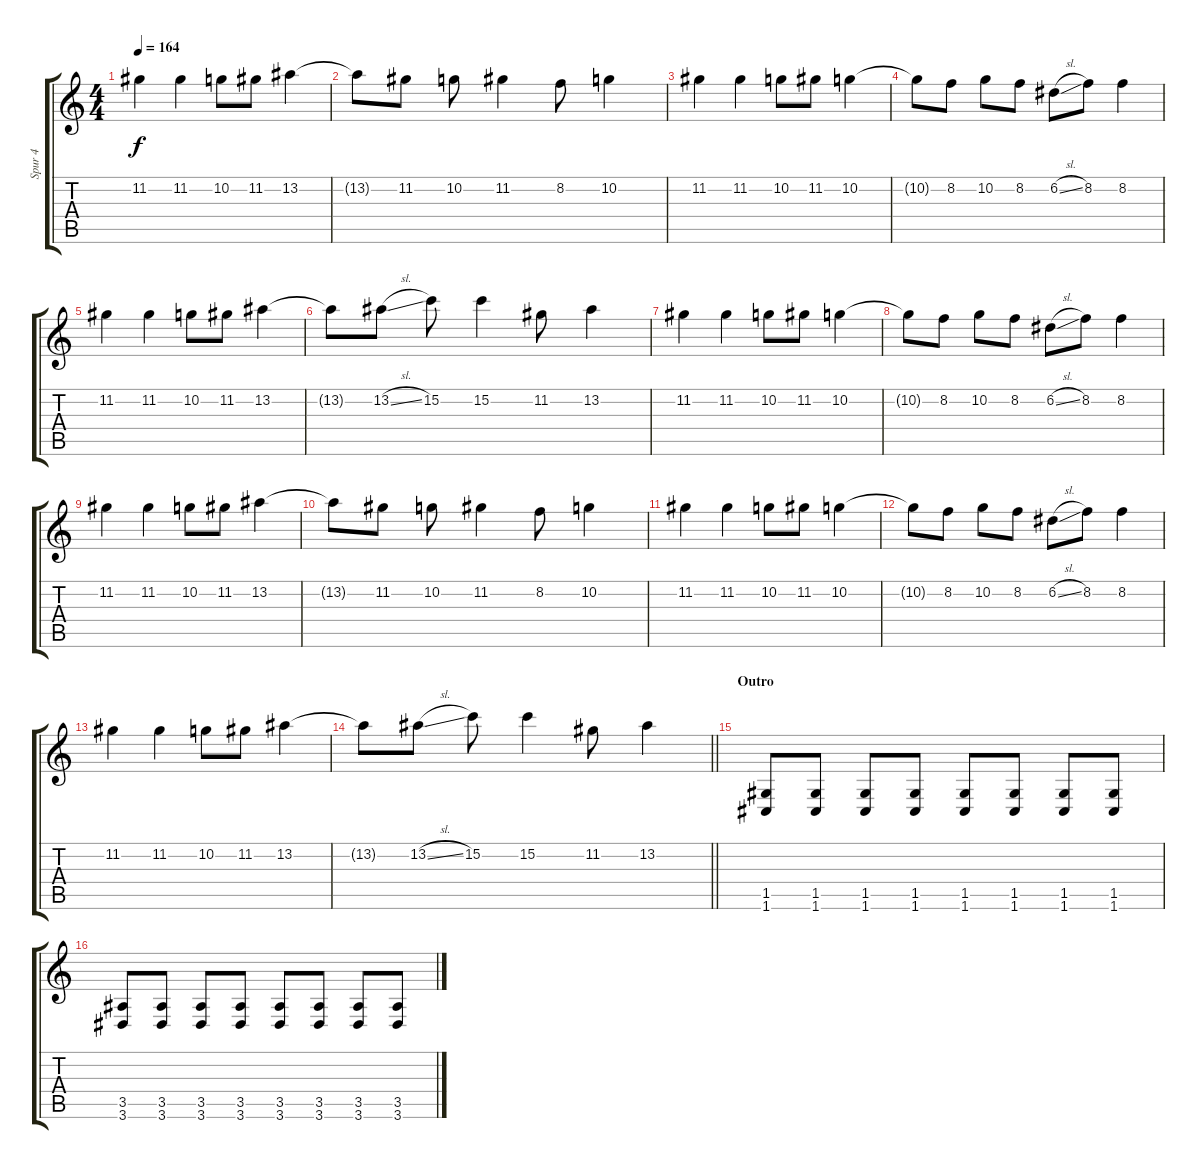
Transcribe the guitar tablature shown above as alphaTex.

\track ("Spur 4" "Spur 4") {instrument distortionguitar}
\staff {score tabs}
\tuning (D4 A3 F3 C3 G2 C2) {hide}
\ts (4 4)
\tempo 164
\clef g2
\ks c
11.2.4{dy f} 11.2.4 10.2.8 11.2.8 13.2.4 |
13.2{t}.8 11.2.8 10.2.8 11.2.4 8.2.8 10.2.4 |
11.2.4 11.2.4 10.2.8 11.2.8 10.2.4 |
10.2{t}.8 8.2.8 10.2.8 8.2.8 6.2{sl}.8 8.2.8 8.2.4 |
11.2.4 11.2.4 10.2.8 11.2.8 13.2.4 |
13.2{t}.8 13.2{sl}.8 15.2.8 15.2.4 11.2.8 13.2.4 |
11.2.4 11.2.4 10.2.8 11.2.8 10.2.4 |
10.2{t}.8 8.2.8 10.2.8 8.2.8 6.2{sl}.8 8.2.8 8.2.4 |
11.2.4 11.2.4 10.2.8 11.2.8 13.2.4 |
13.2{t}.8 11.2.8 10.2.8 11.2.4 8.2.8 10.2.4 |
11.2.4 11.2.4 10.2.8 11.2.8 10.2.4 |
10.2{t}.8 8.2.8 10.2.8 8.2.8 6.2{sl}.8 8.2.8 8.2.4 |
11.2.4 11.2.4 10.2.8 11.2.8 13.2.4 |
\barLineRight lightlight
13.2{t}.8 13.2{sl}.8 15.2.8 15.2.4 11.2.8 13.2.4 |
\section ("" "Outro")
(1.5 1.6).8 (1.5 1.6).8 (1.5 1.6).8 (1.5 1.6).8 (1.5 1.6).8 (1.5 1.6).8 (1.5 1.6).8 (1.5 1.6).8 |
(3.5 3.6).8 (3.5 3.6).8 (3.5 3.6).8 (3.5 3.6).8 (3.5 3.6).8 (3.5 3.6).8 (3.5 3.6).8 (3.5 3.6).8
